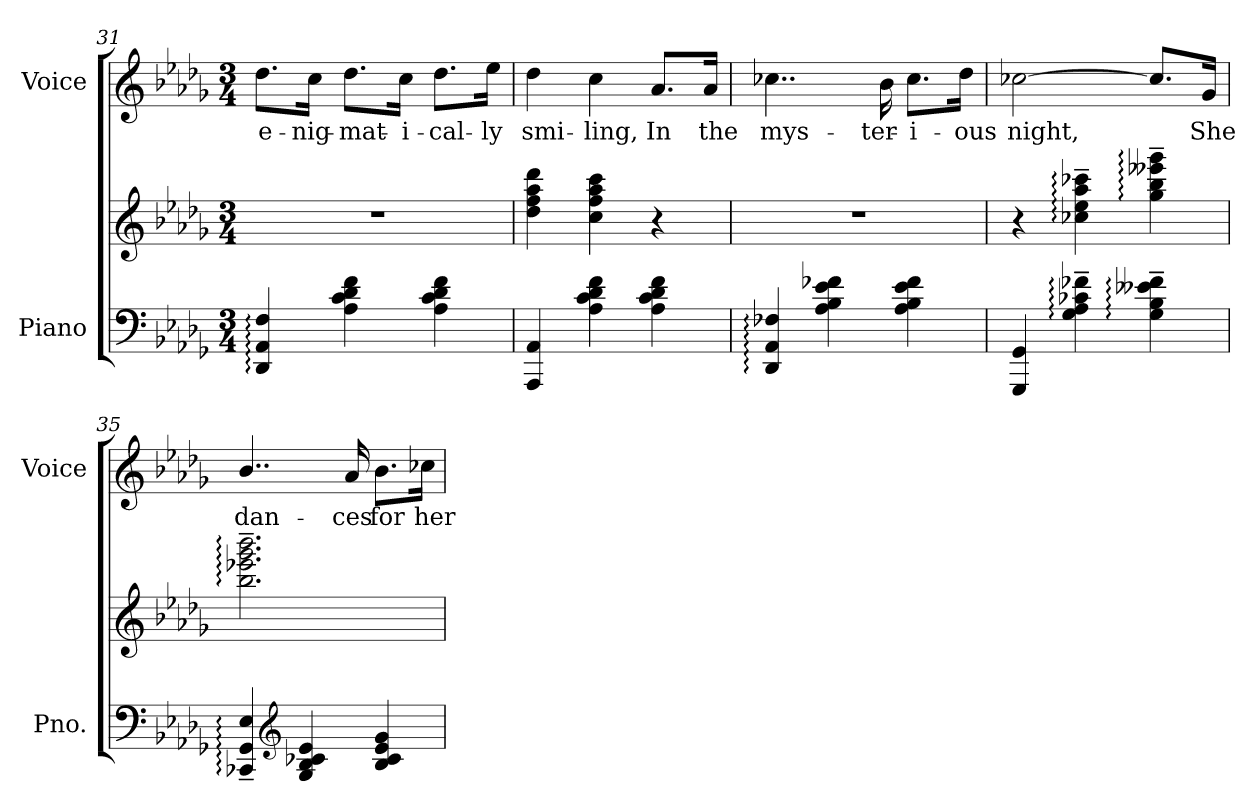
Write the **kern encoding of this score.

**kern	**kern	**kern	**text
*part2	*part2	*part1	*part1
*staff3	*staff2	*staff1	*staff1
*I"Piano	*	*I"Voice	*
*I'Pno.	*	*I'Voice	*
*clefF4	*clefG2	*clefG2	*
*k[b-e-a-d-g-]	*k[b-e-a-d-g-]	*k[b-e-a-d-g-]	*
*D-:	*D-:	*D-:	*
*M3/4	*M3/4	*M3/4	*
=31	=31	=31	=31
!	!LO:N:vis=1	!	!
!	!	!	!LO:LY:b:color=#000000
4DD-i/: 4AA-i: 4Fi:	2.r	8.dd-i\L	e-
!	!	!	!LO:LY:b:color=#000000
.	.	16cci\Jk	-nig-
!	!	!	!LO:LY:b:color=#000000
4A-i\ 4ci 4d-i 4fi	.	8.dd-i\L	-mat-
!	!	!	!LO:LY:b:color=#000000
.	.	16cci\Jk	-i-
!	!	!	!LO:LY:b:color=#000000
4A-i\ 4ci 4d-i 4fi	.	8.dd-i\L	-cal-
!	!	!	!LO:LY:b:color=#000000
.	.	16ee-i\Jk	-ly
=32	=32	=32	=32
!	!	!	!LO:LY:b:color=#000000
4AAA-i/ 4AA-i	4dd-i\ 4ffi 4aa-i 4ddd-i	4dd-i\	smi-
!	!	!	!LO:LY:b:color=#000000
4A-i\ 4ci 4d-i 4fi	4cci\ 4ffi 4aa-i 4ccci	4cci\	-ling,
!	!	!	!LO:LY:b:color=#000000
4A-i\ 4ci 4d-i 4fi	4r	8.a-i/L	In
!	!	!	!LO:LY:b:color=#000000
.	.	16a-i/Jk	the
=33	=33	=33	=33
!	!LO:N:vis=1	!	!
!	!	!	!LO:LY:b:color=#000000
4DD-i/: 4AA-i: 4F-Xi:	2.r	4..cc-Xi\	mys-
4A-i\ 4B-i 4e-i 4f-Xi	.	.	.
!	!	!	!LO:LY:b:color=#000000
.	.	16b-i\	-ter-
!	!	!	!LO:LY:b:color=#000000
4A-i\ 4B-i 4e-i 4f-i	.	8.cc-i\L	-i-
!	!	!	!LO:LY:b:color=#000000
.	.	16dd-i\Jk	-ous
!!LO:LB:g=z
=34	=34	=34	=34
!	!	!	!LO:LY:b:color=#000000
4GGG-i/ 4GG-i	4r	[>2cc-Xi\	night,
*X8ba	*	*	*
4G-i\:~ 4A-i:~ 4c-Xi:~ 4f-Xi:~	4cc-Xi\:~ 4ee-i:~ 4aa-i:~ 4ccc-Xi:~	.	.
*	*8ba	*	*
4G-i\:~ 4B-i:~ 4e--Xi:~ 4f-i:~	4g-i\:~ 4b-i:~ 4ee--Xi:~ 4gg-i:~	8.cc-i/L]	.
!	!	!	!LO:LY:b:color=#000000
.	.	16g-i/Jk	She
=35	=35	=35	=35
!	!	!	!LO:LY:b:color=#000000
4CC-Xi/:~ 4GG-i:~ 4E-i:~	2.b-i\:~ 2.ee-Xi:~ 2.gg-i:~ 2.bb-i:~	4..b-i/	dan-
*clefG2	*	*	*
4G-i/ 4B-i 4c-Xi 4e-i	.	.	.
!	!	!	!LO:LY:b:color=#000000
.	.	16a-i/	-ces
!	!	!	!LO:LY:b:color=#000000
4B-i/ 4c-i 4e-i 4g-i	.	8.b-i\L	for
!	!	!	!LO:LY:b:color=#000000
.	.	16cc-Xi\Jk	her
=	=	=	=
*-	*-	*-	*-
